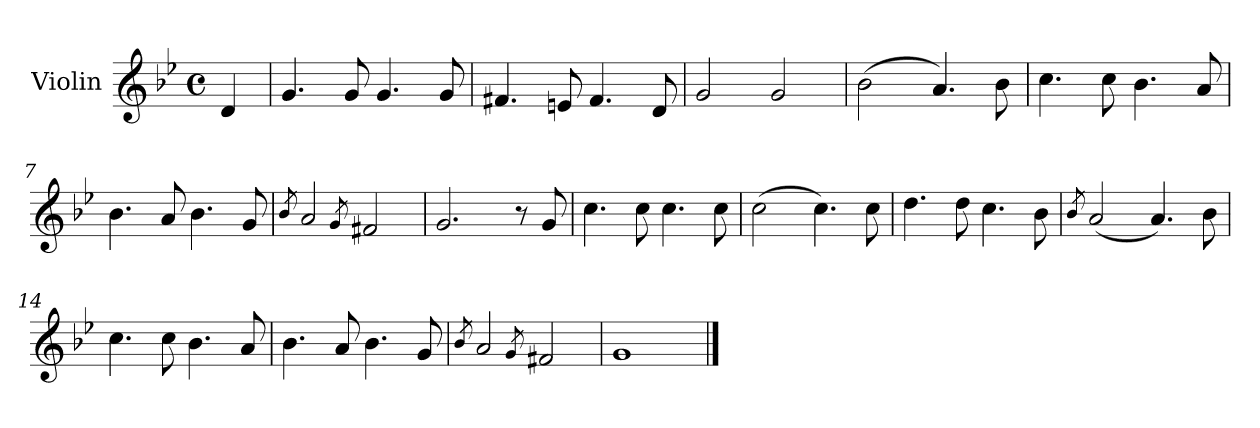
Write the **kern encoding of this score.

**kern
*part1
*staff1
*I"Violin
*I'Vln.
*clefG2
*k[b-e-]
*M4/4
*met(c)
=1
4d/
=2
4.g/
8g/
4.g/
8g/
=3
4.f#X/
8en/
4.f#/
8d/
=4
2g/
2g/
=5
(>2b-\
4.a/)
8b-\
=6
4.cc\
8cc\
4.b-\
8a/
!!LO:LB:g=z
=7
4.b-\
8a/
4.b-\
8g/
=8
8qb-/
2a/
8qg/
2f#X/
=9
2.g/
8r
8g/
=10
4.cc\
8cc\
4.cc\
8cc\
=11
(>2cc\
4.cc\)
8cc\
=12
4.dd\
8dd\
4.cc\
8b-\
=13
8qb-/
(<2a/
4.a/)
8b-\
!!LO:LB:g=z
=14
4.cc\
8cc\
4.b-\
8a/
=15
4.b-\
8a/
4.b-\
8g/
=16
8qb-/
2a/
8qg/
2f#X/
=17
1g
==
*-
